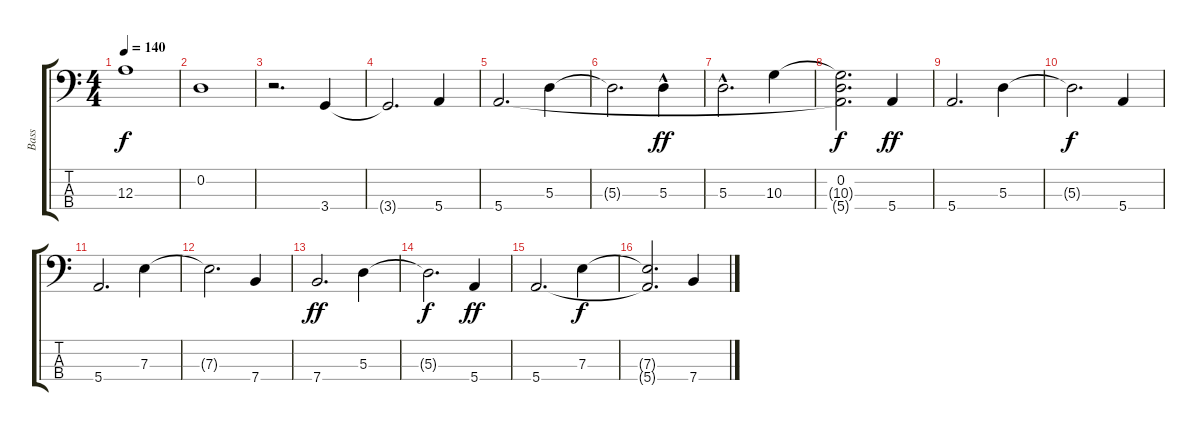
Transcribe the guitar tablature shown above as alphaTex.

\track ("Bass" "Bass") {instrument electricbassfinger}
\staff {score tabs}
\tuning (G2 D2 A1 E1) {hide}
\ts (4 4)
\tempo 140
\clef f4
\ks c
12.3.1{dy f} |
0.2.1 |
r.2{d} 3.4.4 |
3.4{t}.2{d} 5.4.4 |
5.4.2{d} 5.3.4 |
5.3{t}.2{d} 5.3{hac}.4{dy ff} |
5.3{hac}.2{d} 10.3.4 |
(0.2 10.3{t} 5.4{t}).2{d dy f} 5.4.4{dy ff} |
5.4.2{d} 5.3.4 |
5.3{t}.2{d dy f} 5.4.4 |
5.4.2{d} 7.3.4 |
7.3{t}.2{d} 7.4.4 |
7.4.2{d dy ff} 5.3.4 |
5.3{t}.2{d dy f} 5.4.4{dy ff} |
5.4.2{d} 7.3.4{dy f} |
(7.3{t} 5.4{t}).2{d} 7.4.4
